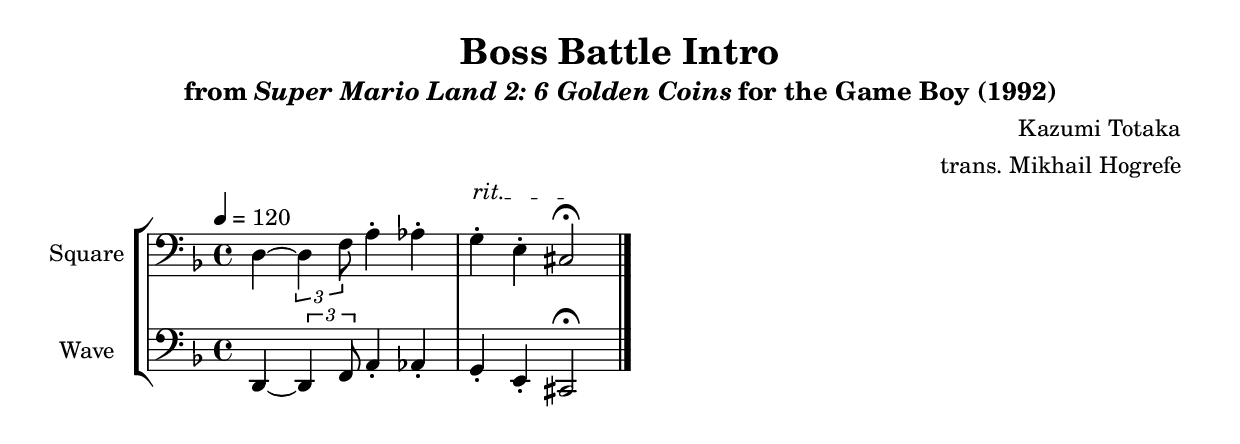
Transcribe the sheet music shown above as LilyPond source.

\version "2.24.3"

\book {
    \header {
        title = "Boss Battle Intro"
        subtitle = \markup { "from" {\italic "Super Mario Land 2: 6 Golden Coins"} "for the Game Boy (1992)" }
        composer = "Kazumi Totaka"
        arranger = "trans. Mikhail Hogrefe"
    }

    \score {
        {
            \new StaffGroup <<
                \new Staff \relative c {
                   \set Staff.instrumentName = "Square"
                   \set Staff.shortInstrumentName = "S."
\clef bass
\tempo 4 = 120
\key d \minor
d4 ~ \tuplet 3/2 { d4 f8 } a4-. aes-. |
\override TextSpanner.bound-details.left.text = "rit."
g4-.\startTextSpan e-. cis2\fermata\stopTextSpan |
\bar "|."
                }

                \new Staff \relative c, {
                   \set Staff.instrumentName = "Wave"
                   \set Staff.shortInstrumentName = "W."
\clef bass
\key d \minor
d4 ~ \tuplet 3/2 { d4 f8 } a4-. aes-. |
g4-. e-. cis2\fermata |
\bar "|."
                }
            >>
        }
        \layout {
            \context {
                \Staff
                \RemoveEmptyStaves
            }
            \context {
                \DrumStaff
                \RemoveEmptyStaves
            }
        }
    }
}
